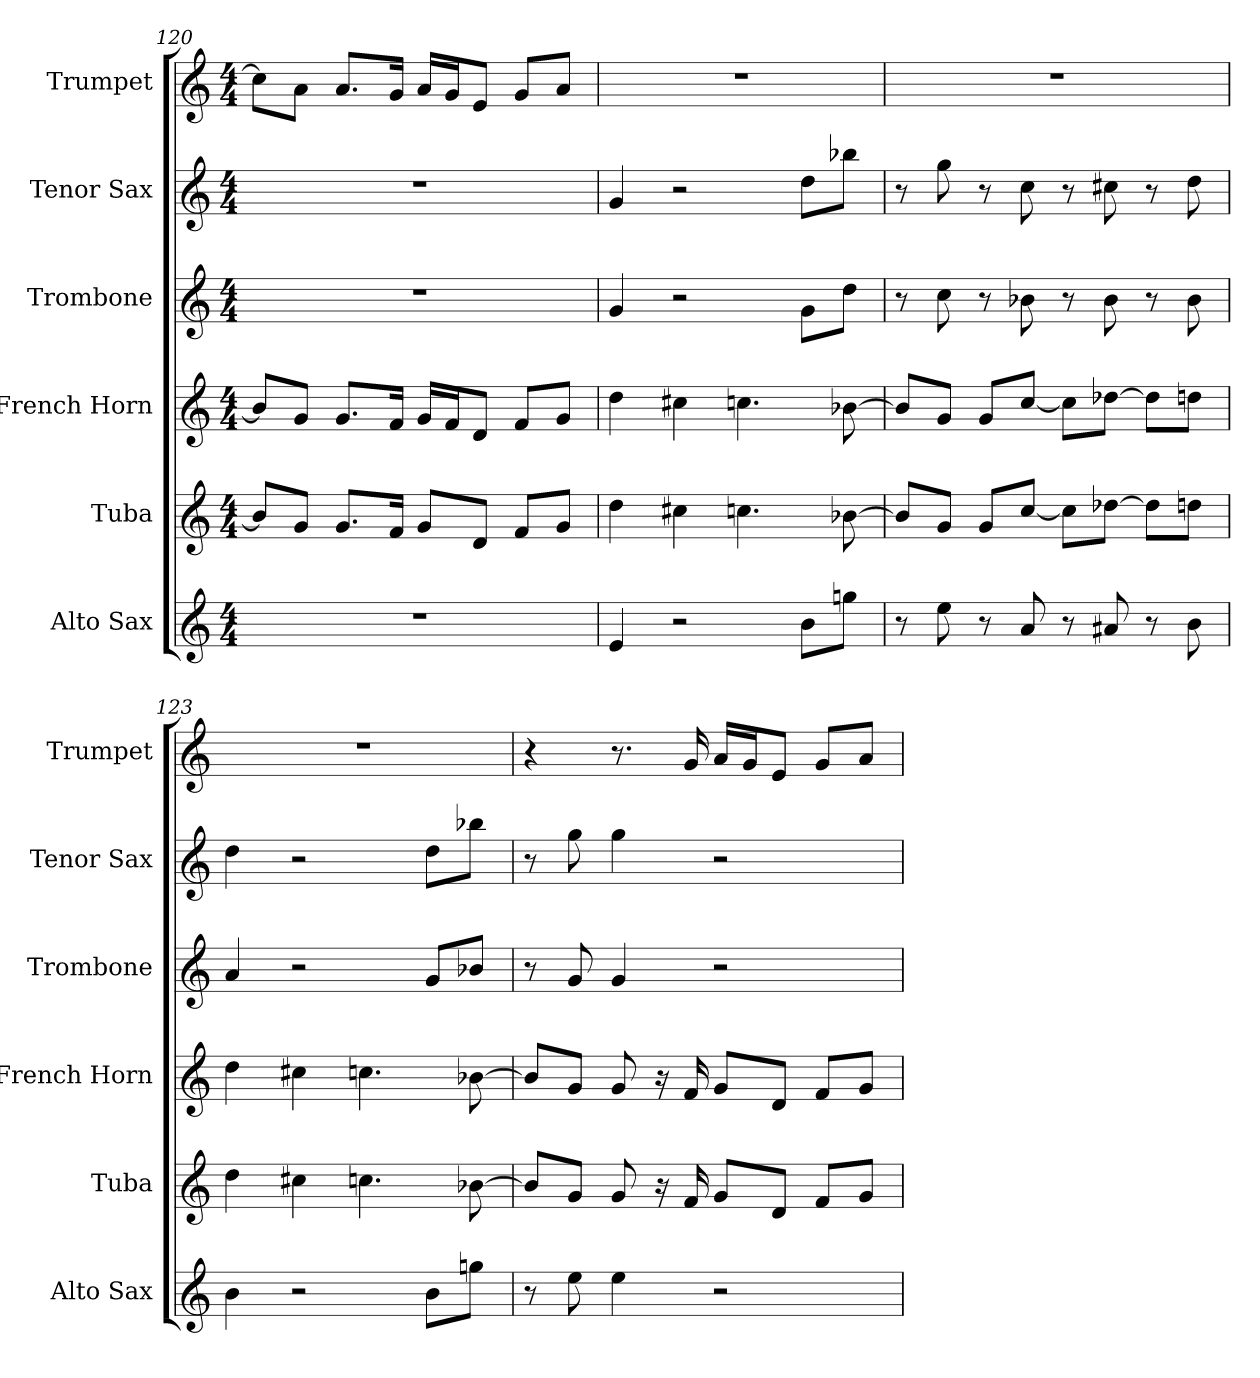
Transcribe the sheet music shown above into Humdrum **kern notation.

**kern	**kern	**kern	**kern	**kern	**kern
*part6	*part5	*part4	*part3	*part2	*part1
*staff6	*staff5	*staff4	*staff3	*staff2	*staff1
*I"Alto Sax	*I"Tuba	*I"French Horn	*I"Trombone	*I"Tenor Sax	*I"Trumpet
*I'Alto Sax	*I'Tuba	*I'French Horn	*I'Trombone	*I'Tenor Sax	*I'Trumpet
*clefG2	*clefG2	*clefG2	*clefG2	*clefG2	*clefG2
*ITrd5c9	*ITrd15c26	*ITrd8c14	*ITrd8c14	*ITrd8c14	*ITrd1c2
*M4/4	*M4/4	*M4/4	*M4/4	*M4/4	*M4/4
=120	=120	=120	=120	=120	=120
1r	8BB-L]	8B-L]	1r	1r	8b-L]
.	8GGJ	8GJ	.	.	8gJ
.	8.GGL	8.GL	.	.	8.gL
.	16FFJk	16FJk	.	.	16fJk
.	8GGL	16GLL	.	.	16gLL
.	.	16FJ	.	.	16fJ
.	8DDJ	8DJ	.	.	8dJ
.	8FFL	8FL	.	.	8fL
.	8GGJ	8GJ	.	.	8gJ
=121	=121	=121	=121	=121	=121
4G	4D	4d	4G	4G	1r
2r	4C#X	4c#X	2r	2r	.
.	4.Cn	4.cn	.	.	.
8dL	.	.	8GL	8dL	.
8b-J	[8BB-	[8B-	8dJ	8b-J	.
=122	=122	=122	=122	=122	=122
8r	8BB-L]	8B-L]	8r	8r	1r
8g	8GGJ	8GJ	8c	8g	.
8r	8GGL	8GL	8r	8r	.
8c	[8CJ	[8cJ	8B-	8c	.
8r	8CL]	8cL]	8r	8r	.
8c#X	[8D-XJ	[8d-XJ	8B-	8c#X	.
8r	8D-L]	8d-L]	8r	8r	.
8d	8DnJ	8dnJ	8B-	8d	.
=123	=123	=123	=123	=123	=123
4d	4D	4d	4A	4d	1r
2r	4C#X	4c#X	2r	2r	.
.	4.Cn	4.cn	.	.	.
8dL	.	.	8GL	8dL	.
8b-J	[8BB-	[8B-	8B-J	8b-J	.
=124	=124	=124	=124	=124	=124
8r	8BB-L]	8B-L]	8r	8r	4r
8g	8GGJ	8GJ	8G	8g	.
4g	8GG	8G	4G	4g	8.r
.	16r	16r	.	.	.
.	16FF	16F	.	.	16f
2r	8GGL	8GL	2r	2r	16gLL
.	.	.	.	.	16fJ
.	8DDJ	8DJ	.	.	8dJ
.	8FFL	8FL	.	.	8fL
.	8GGJ	8GJ	.	.	8gJ
=	=	=	=	=	=
*-	*-	*-	*-	*-	*-
